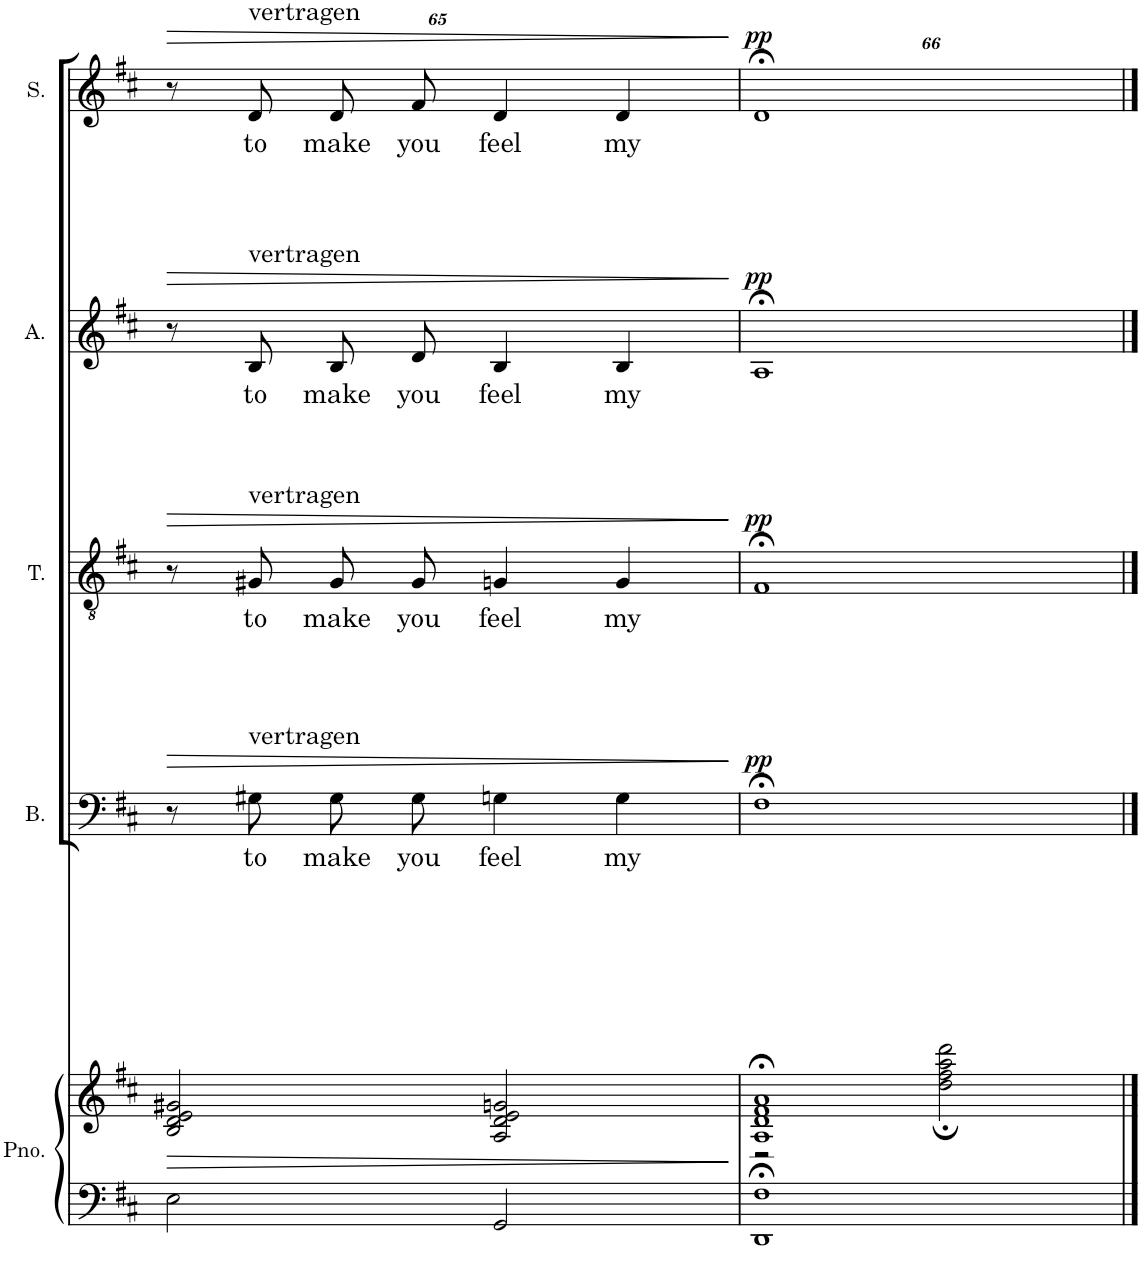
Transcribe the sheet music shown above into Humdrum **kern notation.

**kern	**kern	**dynam	**kern	**text	**dynam	**kern	**text	**dynam	**kern	**text	**dynam	**kern	**text	**dynam
*part5	*part5	*part5	*part4	*part4	*part4	*part3	*part3	*part3	*part2	*part2	*part2	*part1	*part1	*part1
*staff6	*staff5	*staff5/6	*staff4	*staff4	*staff4	*staff3	*staff3	*staff3	*staff2	*staff2	*staff2	*staff1	*staff1	*staff1
*I"Piano	*	*	*I"Bass	*	*	*I"Tenor	*	*	*I"Alto	*	*	*I"Soprano	*	*
*I'Pno.	*	*	*I'B.	*	*	*I'T.	*	*	*I'A.	*	*	*I'S.	*	*
!!LO:PB:g=z
*clefF4	*clefG2	*	*clefF4	*	*	*clefGv2	*	*	*clefG2	*	*	*clefG2	*	*
*k[f#c#]	*k[f#c#]	*	*k[f#c#]	*	*	*k[f#c#]	*	*	*k[f#c#]	*	*	*k[f#c#]	*	*
*M4/4	*M4/4	*	*M4/4	*	*	*M4/4	*	*	*M4/4	*	*	*M4/4	*	*
=65	=65	=65	=65	=65	=65	=65	=65	=65	=65	=65	=65	=65	=65	=65
!	!	!LO:HP:b	!	!	!LO:HP:b	!	!	!LO:HP:b	!	!	!LO:HP:b	!	!	!LO:HP:b
2E\	2B/ 2d/ 2e/ 2g#X/	>	8r	.	>	8r	.	>	8r	.	>	8r	.	>
!	!	!	!	!	!	!	!	!	!	!	!	!LO:TX:a:t=vertragen	!	!
!	!	!	!	!	!	!	!	!	!LO:TX:a:t=vertragen	!	!	!	!	!
!	!	!	!	!	!	!LO:TX:a:t=vertragen	!	!	!	!	!	!	!	!
!	!	!	!LO:TX:a:t=vertragen	!	!	!	!	!	!	!	!	!	!	!
!	!	!	!	!LO:LY:b	!	!	!LO:LY:b	!	!	!LO:LY:b	!	!	!LO:LY:b	!
.	.	.	8G#X\	to	.	8G#X/	to	.	8B/	to	.	8d/	to	.
!	!	!	!	!LO:LY:b	!	!	!LO:LY:b	!	!	!LO:LY:b	!	!	!LO:LY:b	!
.	.	.	8G#\L	make	.	8G#/L	make	.	8B/L	make	.	8d/L	make	.
!	!	!	!	!LO:LY:b	!	!	!LO:LY:b	!	!	!LO:LY:b	!	!	!LO:LY:b	!
.	.	.	8G#\J	you	.	8G#/J	you	.	8d/J	you	.	8f#/J	you	.
!	!	!	!	!LO:LY:b	!	!	!LO:LY:b	!	!	!LO:LY:b	!	!	!LO:LY:b	!
2GG/	2A/ 2d/ 2e/ 2gn/	.	4Gn\	feel	.	4Gn/	feel	.	4B/	feel	.	4d/	feel	.
!	!	!	!	!LO:LY:b	!	!	!LO:LY:b	!	!	!LO:LY:b	!	!	!LO:LY:b	!
.	.	.	4G\	my	.	4G/	my	.	4B/	my	.	4d/	my	.
.	.	]	.	.	]	.	.	]	.	.	]	.	.	]
=66	=66	=66	=66	=66	=66	=66	=66	=66	=66	=66	=66	=66	=66	=66
*	*^	*	*	*	*	*	*	*	*	*	*	*	*	*
!	!	!	!	!	!	!LO:DY:a	!	!	!LO:DY:a	!	!	!LO:DY:a	!	!	!LO:DY:a
1DD;< 1F#;<	1A;< 1d;< 1f#;< 1a;<	2r	.	1F#;<	.	pp	1F#;<	.	pp	1A;<	.	pp	1d;<	.	pp
.	.	2dd\; 2ff#\; 2aa\; 2ddd\;	.	.	.	.	.	.	.	.	.	.	.	.	.
*	*v	*v	*	*	*	*	*	*	*	*	*	*	*	*	*
==	==	==	==	==	==	==	==	==	==	==	==	==	==	==
*-	*-	*-	*-	*-	*-	*-	*-	*-	*-	*-	*-	*-	*-	*-
